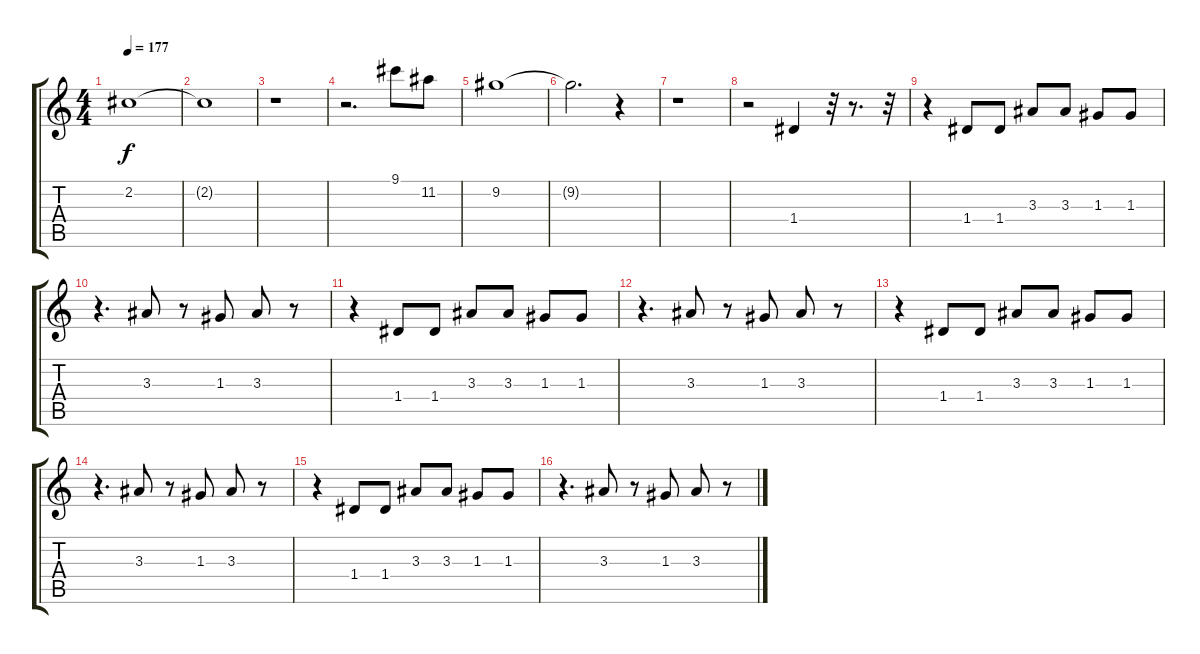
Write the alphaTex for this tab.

\track "" {instrument overdrivenguitar}
\staff {score tabs}
\tuning (E4 B3 G3 D3 A2 E2) {hide}
\ts (4 4)
\tempo 177
\clef g2
\ks c
2.2.1{dy f} |
2.2{t}.1 |
r.1 |
r.2{d} 9.1.8 11.2.8 |
9.2.1 |
9.2{t}.2{d} r.4 |
r.1 |
r.2 1.4.4 r.32 r.8{d} r.32 |
r.4 1.4.8 1.4.8 3.3.8 3.3.8 1.3.8 1.3.8 |
r.4{d} 3.3.8 r.8 1.3.8 3.3.8 r.8 |
r.4 1.4.8 1.4.8 3.3.8 3.3.8 1.3.8 1.3.8 |
r.4{d} 3.3.8 r.8 1.3.8 3.3.8 r.8 |
r.4 1.4.8 1.4.8 3.3.8 3.3.8 1.3.8 1.3.8 |
r.4{d} 3.3.8 r.8 1.3.8 3.3.8 r.8 |
r.4 1.4.8 1.4.8 3.3.8 3.3.8 1.3.8 1.3.8 |
r.4{d} 3.3.8 r.8 1.3.8 3.3.8 r.8
